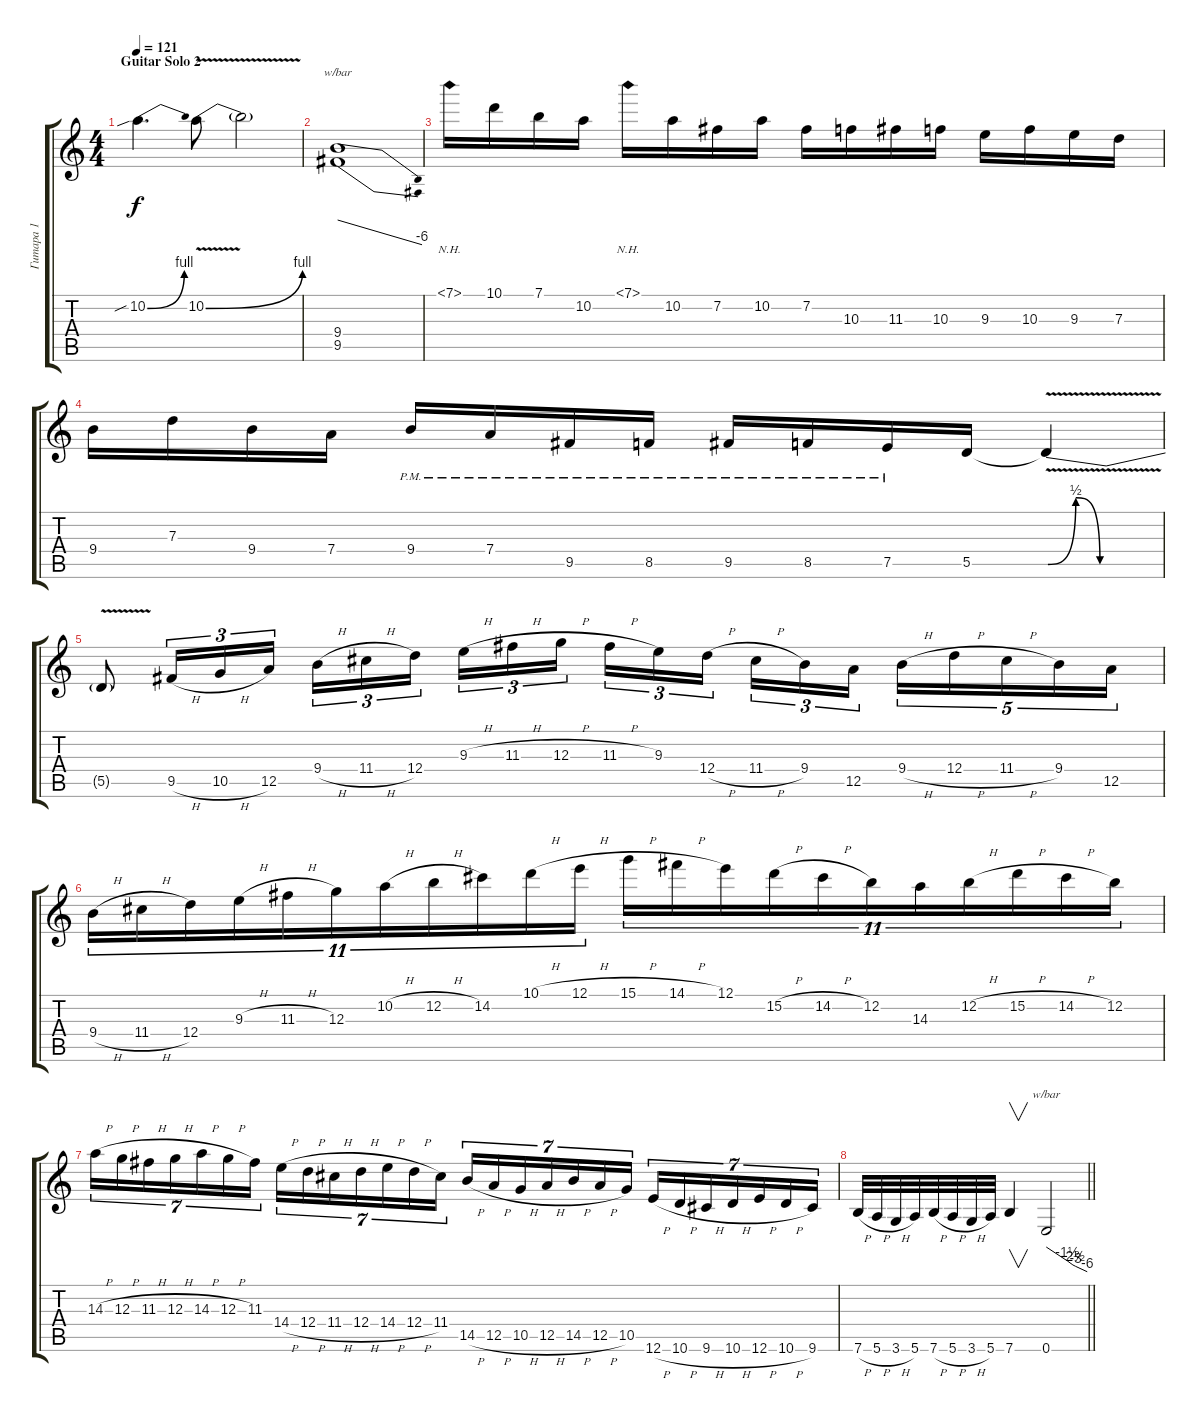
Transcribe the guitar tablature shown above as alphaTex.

\track ("Гитара 1" "Гитара 1") {instrument distortionguitar}
\staff {score tabs}
\tuning (E4 B3 G3 D3 A2 E2) {hide}
\ts (4 4)
\section ("" "Guitar Solo 2")
\tempo 121
\clef g2
\ks aminor
10.2{be (bend 0 0 60 4) sib}.4{d dy f} 10.2{be (bend 0 0 60 4) v}.8 10.2{t}.2 |
(9.4 9.5).1{tbe (dive default 0 0 60 -24)} |
7.1{nh}.16 10.1.16 7.1.16 10.2.16 7.1{nh}.16 10.2.16 7.2.16 10.2.16 7.2.16 10.3.16 11.3.16 10.3.16 9.3.16 10.3.16 9.3.16 7.3.16 |
9.4.16 7.3.16 9.4.16 7.4.16 9.4{pm}.16 7.4{pm}.16 9.5{pm}.16 8.5{pm}.16 9.5{pm}.16 8.5{pm}.16 7.5{pm}.16 5.5.16 5.5{be (custom 0 0 15 2 28 0 60 0) v t}.4 |
5.5{t}.8 9.5{h}.16{tu (3 2)} 10.5{h}.16{tu (3 2)} 12.5.16{tu (3 2)} 9.4{h}.16{tu (3 2)} 11.4{h}.16{tu (3 2)} 12.4.16{tu (3 2) beam splitsecondary} 9.3{h}.16{tu (3 2)} 11.3{h}.16{tu (3 2)} 12.3{h}.16{tu (3 2)} 11.3{h}.16{tu (3 2)} 9.3.16{tu (3 2)} 12.4{h}.16{tu (3 2) beam splitsecondary} 11.4{h}.16{tu (3 2)} 9.4.16{tu (3 2)} 12.5.16{tu (3 2)} 9.4{h}.16{tu (5 4)} 12.4{h}.16{tu (5 4)} 11.4{h}.16{tu (5 4)} 9.4.16{tu (5 4)} 12.5.16{tu (5 4)} |
9.4{h}.16{tu (11 8)} 11.4{h}.16{tu (11 8)} 12.4.16{tu (11 8)} 9.3{h}.16{tu (11 8)} 11.3{h}.16{tu (11 8)} 12.3.16{tu (11 8)} 10.2{h}.16{tu (11 8)} 12.2{h}.16{tu (11 8)} 14.2.16{tu (11 8)} 10.1{h}.16{tu (11 8)} 12.1{h}.16{tu (11 8)} 15.1{h}.16{tu (11 8)} 14.1{h}.16{tu (11 8)} 12.1.16{tu (11 8)} 15.2{h}.16{tu (11 8)} 14.2{h}.16{tu (11 8)} 12.2.16{tu (11 8)} 14.3.16{tu (11 8)} 12.2{h}.16{tu (11 8)} 15.2{h}.16{tu (11 8)} 14.2{h}.16{tu (11 8)} 12.2.16{tu (11 8)} |
14.3{h}.16{tu (7 4)} 12.3{h}.16{tu (7 4)} 11.3{h}.16{tu (7 4)} 12.3{h}.16{tu (7 4)} 14.3{h}.16{tu (7 4)} 12.3{h}.16{tu (7 4)} 11.3.16{tu (7 4)} 14.4{h}.16{tu (7 4)} 12.4{h}.16{tu (7 4)} 11.4{h}.16{tu (7 4)} 12.4{h}.16{tu (7 4)} 14.4{h}.16{tu (7 4)} 12.4{h}.16{tu (7 4)} 11.4.16{tu (7 4)} 14.5{h}.16{tu (7 4)} 12.5{h}.16{tu (7 4)} 10.5{h}.16{tu (7 4)} 12.5{h}.16{tu (7 4)} 14.5{h}.16{tu (7 4)} 12.5{h}.16{tu (7 4)} 10.5.16{tu (7 4)} 12.6{h}.16{tu (7 4)} 10.6{h}.16{tu (7 4)} 9.6{h}.16{tu (7 4)} 10.6{h}.16{tu (7 4)} 12.6{h}.16{tu (7 4)} 10.6{h}.16{tu (7 4)} 9.6.16{tu (7 4)} |
\barLineRight lightlight
7.6{h}.32 5.6{h}.32 3.6{h}.32 5.6.32 7.6{h}.32 5.6{h}.32 3.6{h}.32 5.6.32 7.6.4{v} 0.6.2{tbe (custom default 0 0 31 -6 39 -10 43 -12 60 -24)}
